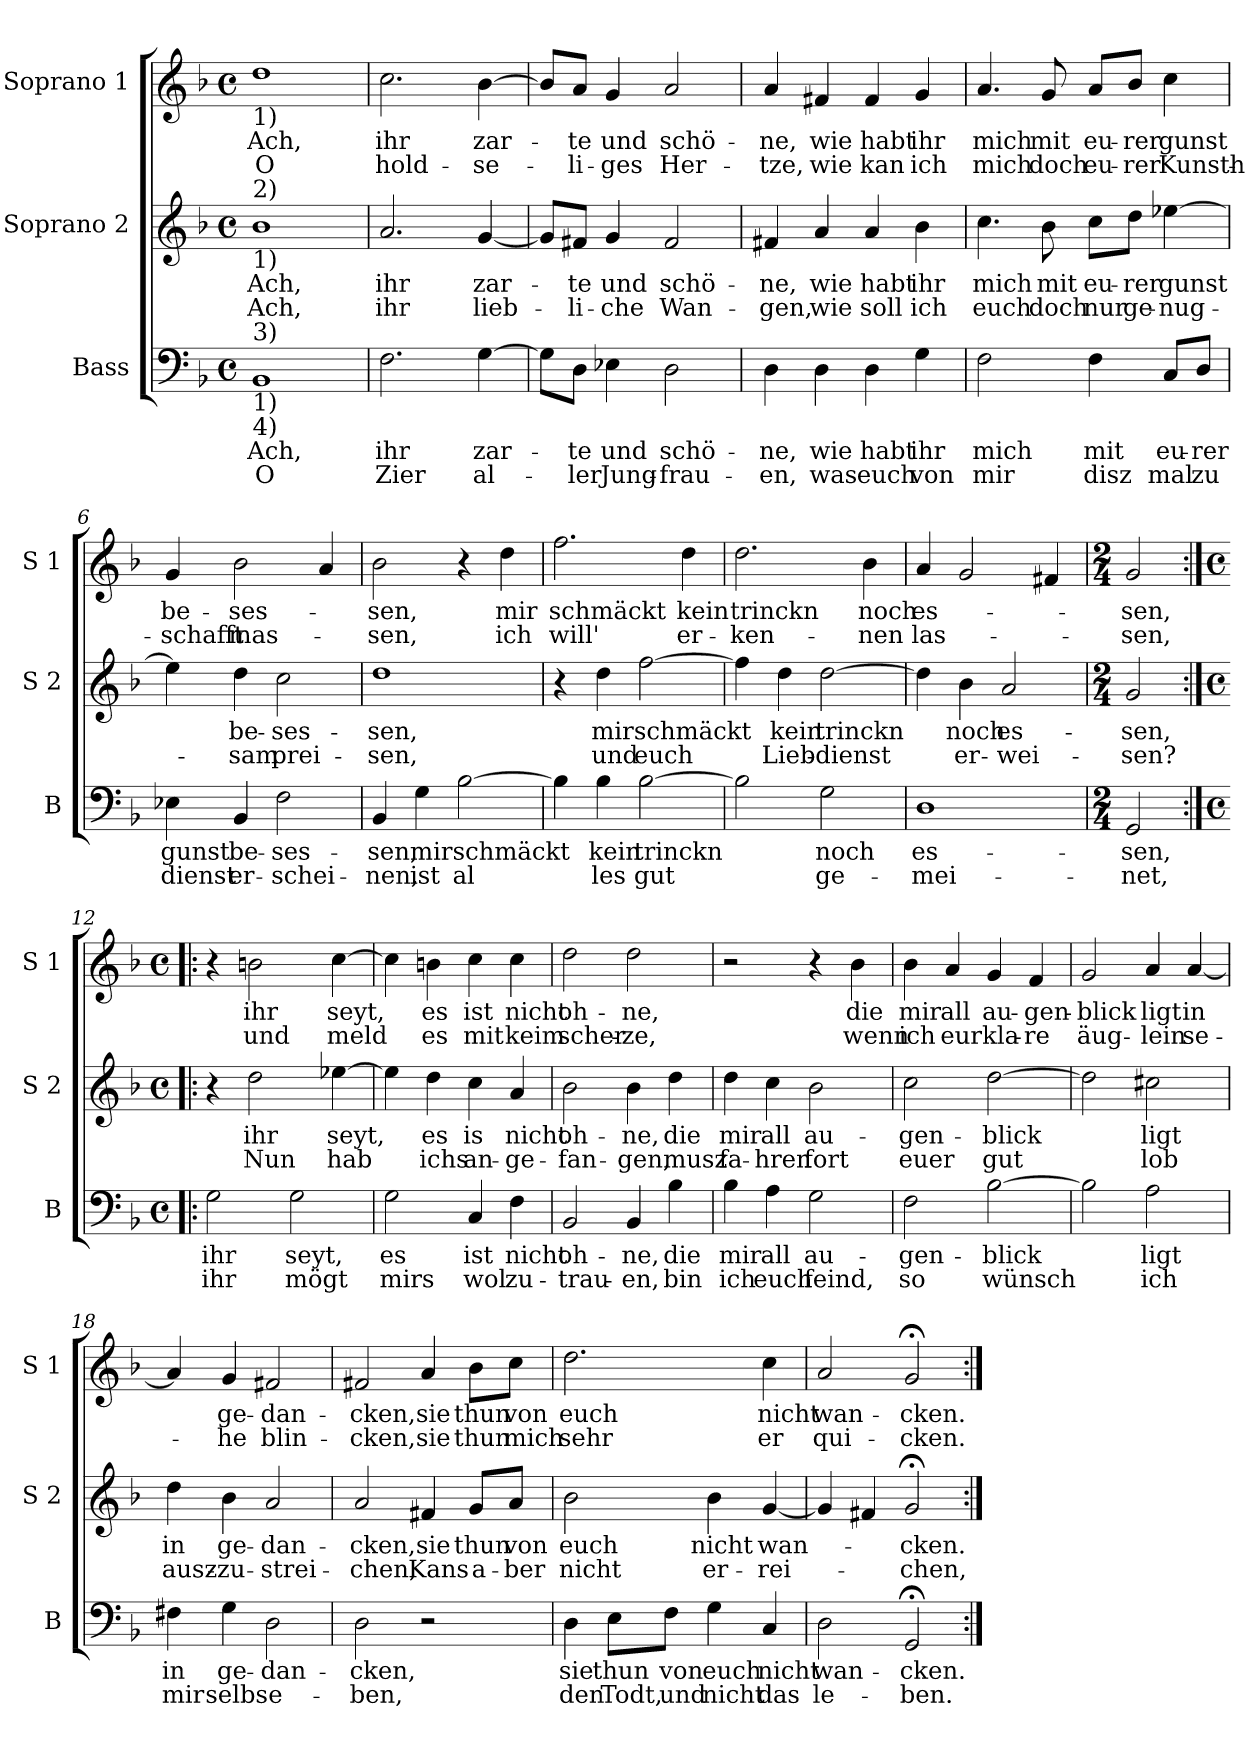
**kern	**text	**text	**kern	**text	**text	**kern	**text	**text
*part3	*part3	*part3	*part2	*part2	*part2	*part1	*part1	*part1
*staff3	*staff3	*staff3	*staff2	*staff2	*staff2	*staff1	*staff1	*staff1
*I"Bass	*	*	*I"Soprano 2	*	*	*I"Soprano 1	*	*
*I'B	*	*	*I'S 2	*	*	*I'S 1	*	*
*clefF4	*	*	*clefG2	*	*	*clefG2	*	*
*k[b-]	*	*	*k[b-]	*	*	*k[b-]	*	*
*F:	*	*	*F:	*	*	*F:	*	*
*M4/4	*	*	*M4/4	*	*	*M4/4	*	*
*met(c)	*	*	*met(c)	*	*	*met(c)	*	*
=1	=1	=1	=1	=1	=1	=1	=1	=1
!	!	!	!	!	!	!LO:TX:b:t=1)	!	!
!	!	!	!LO:TX:a:t=2)	!	!	!	!	!
!	!	!	!LO:TX:b:t=1)	!	!	!	!	!
!LO:TX:a:t=3)	!	!	!	!	!	!	!	!
!LO:TX:b:t=1)	!	!	!	!	!	!	!	!
!LO:TX:b:t=4)	!	!	!	!	!	!	!	!
!	!LO:LY:b	!LO:LY:b	!	!LO:LY:b	!LO:LY:b	!	!LO:LY:b	!LO:LY:b
1BB-	Ach,	O	1b-	Ach,	Ach,	1dd	Ach,	O
=2	=2	=2	=2	=2	=2	=2	=2	=2
!	!LO:LY:b	!LO:LY:b	!	!LO:LY:b	!LO:LY:b	!	!LO:LY:b	!LO:LY:b
2.F\	ihr	Zier	2.a/	ihr	ihr	2.cc\	ihr	hold-
!	!LO:LY:b	!LO:LY:b	!	!LO:LY:b	!LO:LY:b	!	!LO:LY:b	!LO:LY:b
[4G\	zar-	al-	[4g/	zar-	lieb-	[4b-\	zar-	-se-
=3	=3	=3	=3	=3	=3	=3	=3	=3
8G\L]	.	.	8g/L]	.	.	8b-/L]	.	.
!	!LO:LY:b	!LO:LY:b	!	!LO:LY:b	!LO:LY:b	!	!LO:LY:b	!LO:LY:b
8D\J	-te	-ler	8f#X/J	-te	-li-	8a/J	-te	-li-
!	!LO:LY:b	!LO:LY:b	!	!LO:LY:b	!LO:LY:b	!	!LO:LY:b	!LO:LY:b
4E-X\	und	Jung-	4g/	und	-che	4g/	und	-ges
!	!LO:LY:b	!LO:LY:b	!	!LO:LY:b	!LO:LY:b	!	!LO:LY:b	!LO:LY:b
2D\	schö-	-frau-	2f#/	schö-	Wan-	2a/	schö-	Her-
=4	=4	=4	=4	=4	=4	=4	=4	=4
!	!LO:LY:b	!LO:LY:b	!	!LO:LY:b	!LO:LY:b	!	!LO:LY:b	!LO:LY:b
4D\	-ne,	-en,	4f#X/	-ne,	-gen,	4a/	-ne,	-tze,
!	!LO:LY:b	!LO:LY:b	!	!LO:LY:b	!LO:LY:b	!	!LO:LY:b	!LO:LY:b
4D\	wie	was	4a/	wie	wie	4f#X/	wie	wie
!	!LO:LY:b	!LO:LY:b	!	!LO:LY:b	!LO:LY:b	!	!LO:LY:b	!LO:LY:b
4D\	habt	euch	4a/	habt	soll	4f#/	habt	kan
!	!LO:LY:b	!LO:LY:b	!	!LO:LY:b	!LO:LY:b	!	!LO:LY:b	!LO:LY:b
4G\	ihr	von	4b-\	ihr	ich	4g/	ihr	ich
!!LO:LB:g=z
=5	=5	=5	=5	=5	=5	=5	=5	=5
!	!LO:LY:b	!LO:LY:b	!	!LO:LY:b	!LO:LY:b	!	!LO:LY:b	!LO:LY:b
2F\	mich	mir	4.cc\	mich	euch	4.a/	mich	mich
!	!	!	!	!LO:LY:b	!LO:LY:b	!	!LO:LY:b	!LO:LY:b
.	.	.	8b-\	mit	doch	8g/	mit	doch
!	!LO:LY:b	!LO:LY:b	!	!LO:LY:b	!LO:LY:b	!	!LO:LY:b	!LO:LY:b
4F\	mit	disz	8cc\L	eu-	nur	8a/L	eu-	eu-
!	!	!	!	!LO:LY:b	!LO:LY:b	!	!LO:LY:b	!LO:LY:b
.	.	.	8dd\J	-rer	ge-	8b-/J	-rer	-rer
!	!LO:LY:b	!LO:LY:b	!	!LO:LY:b	!LO:LY:b	!	!LO:LY:b	!LO:LY:b
8C/L	eu-	mal	[4ee-X\	gunst	-nug-	4cc\	gunst	Kunsth-
!	!LO:LY:b	!LO:LY:b	!	!	!	!	!	!
8D/J	-rer	zu	.	.	.	.	.	.
=6	=6	=6	=6	=6	=6	=6	=6	=6
!	!LO:LY:b	!LO:LY:b	!	!	!	!	!LO:LY:b	!LO:LY:b
4E-X\	gunst	dienst	4ee-\]	.	.	4g/	be-	-schafft
!	!LO:LY:b	!LO:LY:b	!	!LO:LY:b	!LO:LY:b	!	!LO:LY:b	!LO:LY:b
4BB-/	be-	er-	4dd\	be-	-sam	2b-\	-ses-	mas-
!	!LO:LY:b	!LO:LY:b	!	!LO:LY:b	!LO:LY:b	!	!	!
2F\	-ses-	-schei-	2cc\	-ses-	prei-	.	.	.
.	.	.	.	.	.	4a/	.	.
=7	=7	=7	=7	=7	=7	=7	=7	=7
!	!LO:LY:b	!LO:LY:b	!	!LO:LY:b	!LO:LY:b	!	!LO:LY:b	!LO:LY:b
4BB-/	-sen,	-nen,	1dd	-sen,	-sen,	2b-\	-sen,	-sen,
!	!LO:LY:b	!LO:LY:b	!	!	!	!	!	!
4G\	mir	ist	.	.	.	.	.	.
!	!LO:LY:b	!LO:LY:b	!	!	!	!	!	!
[2B-\	schmäckt	al	.	.	.	4r	.	.
!	!	!	!	!	!	!	!LO:LY:b	!LO:LY:b
.	.	.	.	.	.	4dd\	mir	ich
=8	=8	=8	=8	=8	=8	=8	=8	=8
!	!	!	!	!	!	!	!LO:LY:b	!LO:LY:b
4B-\]	.	.	4r	.	.	2.ff\	schmäckt	will'
!	!LO:LY:b	!LO:LY:b	!	!LO:LY:b	!LO:LY:b	!	!	!
4B-\	kein	les	4dd\	mir	und	.	.	.
!	!LO:LY:b	!LO:LY:b	!	!LO:LY:b	!LO:LY:b	!	!	!
[2B-\	trinckn	gut	[2ff\	schmäckt	euch	.	.	.
!	!	!	!	!	!	!	!LO:LY:b	!LO:LY:b
.	.	.	.	.	.	4dd\	kein	er-
!!LO:PB:g=z
=9	=9	=9	=9	=9	=9	=9	=9	=9
!	!	!	!	!	!	!	!LO:LY:b	!LO:LY:b
2B-\]	.	.	4ff\]	.	.	2.dd\	trinckn	-ken-
!	!	!	!	!LO:LY:b	!LO:LY:b	!	!	!
.	.	.	4dd\	kein	Lieb-	.	.	.
!	!LO:LY:b	!LO:LY:b	!	!LO:LY:b	!LO:LY:b	!	!	!
2G\	noch	ge-	[2dd\	trinckn	-dienst	.	.	.
!	!	!	!	!	!	!	!LO:LY:b	!LO:LY:b
.	.	.	.	.	.	4b-\	noch	-nen
=10	=10	=10	=10	=10	=10	=10	=10	=10
!	!LO:LY:b	!LO:LY:b	!	!	!	!	!LO:LY:b	!LO:LY:b
1D	es-	-mei-	4dd\]	.	.	4a/	es-	las-
!	!	!	!	!LO:LY:b	!LO:LY:b	!	!	!
.	.	.	4b-\	noch	er-	2g/	.	.
!	!	!	!	!LO:LY:b	!LO:LY:b	!	!	!
.	.	.	2a/	es-	-wei-	.	.	.
.	.	.	.	.	.	4f#X/	.	.
=11	=11	=11	=11	=11	=11	=11	=11	=11
*M2/4	*	*	*M2/4	*	*	*M2/4	*	*
!	!LO:LY:b	!LO:LY:b	!	!LO:LY:b	!LO:LY:b	!	!LO:LY:b	!LO:LY:b
2GG/	-sen,	-net,	2g/	-sen,	-sen?	2g/	-sen,	-sen,
=12:|!|:	=12:|!|:	=12:|!|:	=12:|!|:	=12:|!|:	=12:|!|:	=12:|!|:	=12:|!|:	=12:|!|:
*M4/4	*	*	*M4/4	*	*	*M4/4	*	*
*met(c)	*	*	*met(c)	*	*	*met(c)	*	*
!	!LO:LY:b	!LO:LY:b	!	!	!	!	!	!
2G\	ihr	ihr	4r	.	.	4r	.	.
!	!	!	!	!LO:LY:b	!LO:LY:b	!	!LO:LY:b	!LO:LY:b
.	.	.	2dd\	ihr	Nun	2bn\	ihr	und
!	!LO:LY:b	!LO:LY:b	!	!	!	!	!	!
2G\	seyt,	mögt	.	.	.	.	.	.
!	!	!	!	!LO:LY:b	!LO:LY:b	!	!LO:LY:b	!LO:LY:b
.	.	.	[4ee-X\	seyt,	hab	[4cc\	seyt,	meld
!!LO:LB:g=z
=13	=13	=13	=13	=13	=13	=13	=13	=13
!	!LO:LY:b	!LO:LY:b	!	!	!	!	!	!
2G\	es	mirs	4ee-\]	.	.	4cc\]	.	.
!	!	!	!	!LO:LY:b	!LO:LY:b	!	!LO:LY:b	!LO:LY:b
.	.	.	4dd\	es	ichs	4bn\	es	es
!	!LO:LY:b	!LO:LY:b	!	!LO:LY:b	!LO:LY:b	!	!LO:LY:b	!LO:LY:b
4C/	ist	wol	4cc\	is	an-	4cc\	ist	mit
!	!LO:LY:b	!LO:LY:b	!	!LO:LY:b	!LO:LY:b	!	!LO:LY:b	!LO:LY:b
4F\	nicht	zu-	4a/	nicht	-ge-	4cc\	nicht	keim
=14	=14	=14	=14	=14	=14	=14	=14	=14
!	!LO:LY:b	!LO:LY:b	!	!LO:LY:b	!LO:LY:b	!	!LO:LY:b	!LO:LY:b
2BB-/	oh-	-trau-	2b-\	oh-	-fan-	2dd\	oh-	scher-
!	!LO:LY:b	!LO:LY:b	!	!LO:LY:b	!LO:LY:b	!	!LO:LY:b	!LO:LY:b
4BB-/	-ne,	-en,	4b-\	-ne,	-gen,	2dd\	-ne,	-ze,
!	!LO:LY:b	!LO:LY:b	!	!LO:LY:b	!LO:LY:b	!	!	!
4B-\	die	bin	4dd\	die	musz	.	.	.
=15	=15	=15	=15	=15	=15	=15	=15	=15
!	!LO:LY:b	!LO:LY:b	!	!LO:LY:b	!LO:LY:b	!	!	!
4B-\	mir	ich	4dd\	mir	fa-	2r	.	.
!	!LO:LY:b	!LO:LY:b	!	!LO:LY:b	!LO:LY:b	!	!	!
4A\	all	euch	4cc\	all	-hren	.	.	.
!	!LO:LY:b	!LO:LY:b	!	!LO:LY:b	!LO:LY:b	!	!	!
2G\	au-	feind,	2b-\	au-	fort	4r	.	.
!	!	!	!	!	!	!	!LO:LY:b	!LO:LY:b
.	.	.	.	.	.	4b-\	die	wenn
=16	=16	=16	=16	=16	=16	=16	=16	=16
!	!LO:LY:b	!LO:LY:b	!	!LO:LY:b	!LO:LY:b	!	!LO:LY:b	!LO:LY:b
2F\	-gen-	so	2cc\	-gen-	euer	4b-\	mir	ich
!	!	!	!	!	!	!	!LO:LY:b	!LO:LY:b
.	.	.	.	.	.	4a/	all	eur
!	!LO:LY:b	!LO:LY:b	!	!LO:LY:b	!LO:LY:b	!	!LO:LY:b	!LO:LY:b
[2B-\	-blick	wünsch	[2dd\	-blick	gut	4g/	au-	kla-
!	!	!	!	!	!	!	!LO:LY:b	!LO:LY:b
.	.	.	.	.	.	4f/	-gen-	-re
=17	=17	=17	=17	=17	=17	=17	=17	=17
!	!	!	!	!	!	!	!LO:LY:b	!LO:LY:b
2B-\]	.	.	2dd\]	.	.	2g/	-blick	äug-
!	!LO:LY:b	!LO:LY:b	!	!LO:LY:b	!LO:LY:b	!	!LO:LY:b	!LO:LY:b
2A\	ligt	ich	2cc#X\	ligt	lob	4a/	ligt	-lein
!	!	!	!	!	!	!	!LO:LY:b	!LO:LY:b
.	.	.	.	.	.	[4a/	in	se-
!!LO:LB:g=z
=18	=18	=18	=18	=18	=18	=18	=18	=18
!	!LO:LY:b	!LO:LY:b	!	!LO:LY:b	!LO:LY:b	!	!	!
4F#X\	in	mir	4dd\	in	ausz-	4a/]	.	.
!	!LO:LY:b	!LO:LY:b	!	!LO:LY:b	!LO:LY:b	!	!LO:LY:b	!LO:LY:b
4G\	ge-	selbs	4b-\	ge-	-zu-	4g/	ge-	-he
!	!LO:LY:b	!LO:LY:b	!	!LO:LY:b	!LO:LY:b	!	!LO:LY:b	!LO:LY:b
2D\	-dan-	e-	2a/	-dan-	-strei-	2f#X/	-dan-	blin-
=19	=19	=19	=19	=19	=19	=19	=19	=19
!	!LO:LY:b	!LO:LY:b	!	!LO:LY:b	!LO:LY:b	!	!LO:LY:b	!LO:LY:b
2D\	-cken,	-ben,	2a/	-cken,	-chen,	2f#X/	-cken,	-cken,
!	!	!	!	!LO:LY:b	!LO:LY:b	!	!LO:LY:b	!LO:LY:b
2r	.	.	4f#X/	sie	Kans	4a/	sie	sie
!	!	!	!	!LO:LY:b	!LO:LY:b	!	!LO:LY:b	!LO:LY:b
.	.	.	8g/L	thun	a-	8b-\L	thun	thun
!	!	!	!	!LO:LY:b	!LO:LY:b	!	!LO:LY:b	!LO:LY:b
.	.	.	8a/J	von	-ber	8cc\J	von	mich
=20	=20	=20	=20	=20	=20	=20	=20	=20
!	!LO:LY:b	!LO:LY:b	!	!LO:LY:b	!LO:LY:b	!	!LO:LY:b	!LO:LY:b
4D\	sie	den	2b-\	euch	nicht	2.dd\	euch	sehr
!	!LO:LY:b	!LO:LY:b	!	!	!	!	!	!
8E\L	thun	Todt,	.	.	.	.	.	.
!	!LO:LY:b	!LO:LY:b	!	!	!	!	!	!
8F\J	von	und	.	.	.	.	.	.
!	!LO:LY:b	!LO:LY:b	!	!LO:LY:b	!LO:LY:b	!	!	!
4G\	euch	nicht	4b-\	nicht	er-	.	.	.
!	!LO:LY:b	!LO:LY:b	!	!LO:LY:b	!LO:LY:b	!	!LO:LY:b	!LO:LY:b
4C/	nicht	das	[4g/	wan-	-rei-	4cc\	nicht	er
=21	=21	=21	=21	=21	=21	=21	=21	=21
!	!LO:LY:b	!LO:LY:b	!	!	!	!	!LO:LY:b	!LO:LY:b
2D\	wan-	le-	4g/]	.	.	2a/	wan-	qui-
.	.	.	4f#X/	.	.	.	.	.
!	!LO:LY:b	!LO:LY:b	!	!LO:LY:b	!LO:LY:b	!	!LO:LY:b	!LO:LY:b
2GG;</	-cken.	-ben.	2g;</	-cken.	-chen,	2g;</	-cken.	-cken.
=:|!	=:|!	=:|!	=:|!	=:|!	=:|!	=:|!	=:|!	=:|!
*-	*-	*-	*-	*-	*-	*-	*-	*-
